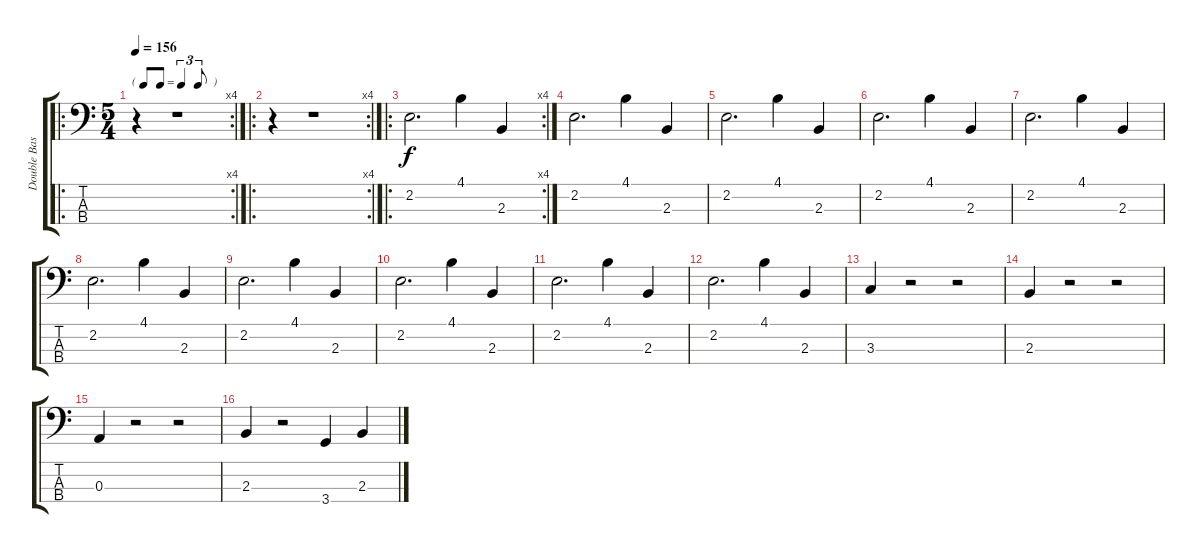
\track ("Double Bass" "Double Bas") {instrument acousticbass}
\staff {score tabs}
\tuning (G2 D2 A1 E1) {hide}
\ro
\rc 4
\ts (5 4)
\tf triplet8th
\tempo 156
\clef f4
\ks c
r.4{dy f instrument acousticbass} r.1 |
\ro
\rc 4
r.4 r.1 |
\ro
\rc 4
2.2.2{d} 4.1.4 2.3.4 |
2.2.2{d} 4.1.4 2.3.4 |
2.2.2{d} 4.1.4 2.3.4 |
2.2.2{d} 4.1.4 2.3.4 |
2.2.2{d} 4.1.4 2.3.4 |
2.2.2{d} 4.1.4 2.3.4 |
2.2.2{d} 4.1.4 2.3.4 |
2.2.2{d} 4.1.4 2.3.4 |
2.2.2{d} 4.1.4 2.3.4 |
2.2.2{d} 4.1.4 2.3.4 |
3.3.4 r.2 r.2 |
2.3.4 r.2 r.2 |
0.3.4 r.2 r.2 |
2.3.4 r.2 3.4.4 2.3.4
